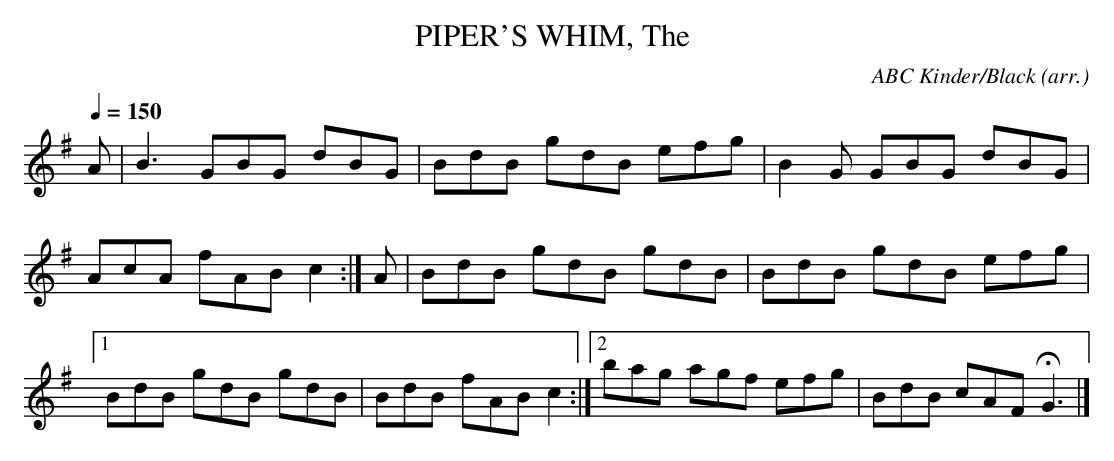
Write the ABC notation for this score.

X:1
T:PIPER'S WHIM, The \
C:ABC Kinder/Black (arr.)\
M:9/8\
L:1/8\
Q:1/4=150\
K:G\
A|B3 GBG dBG|BdB gdB efg|\
B2 G GBG dBG|AcA fAB c2:|\
A|BdB gdB gdB|BdB gdB efg|\
[1 BdB gdB gdB|BdB fAB c2:|\
[2 bag agf efg|BdB cAF HG3|]\
\
\
